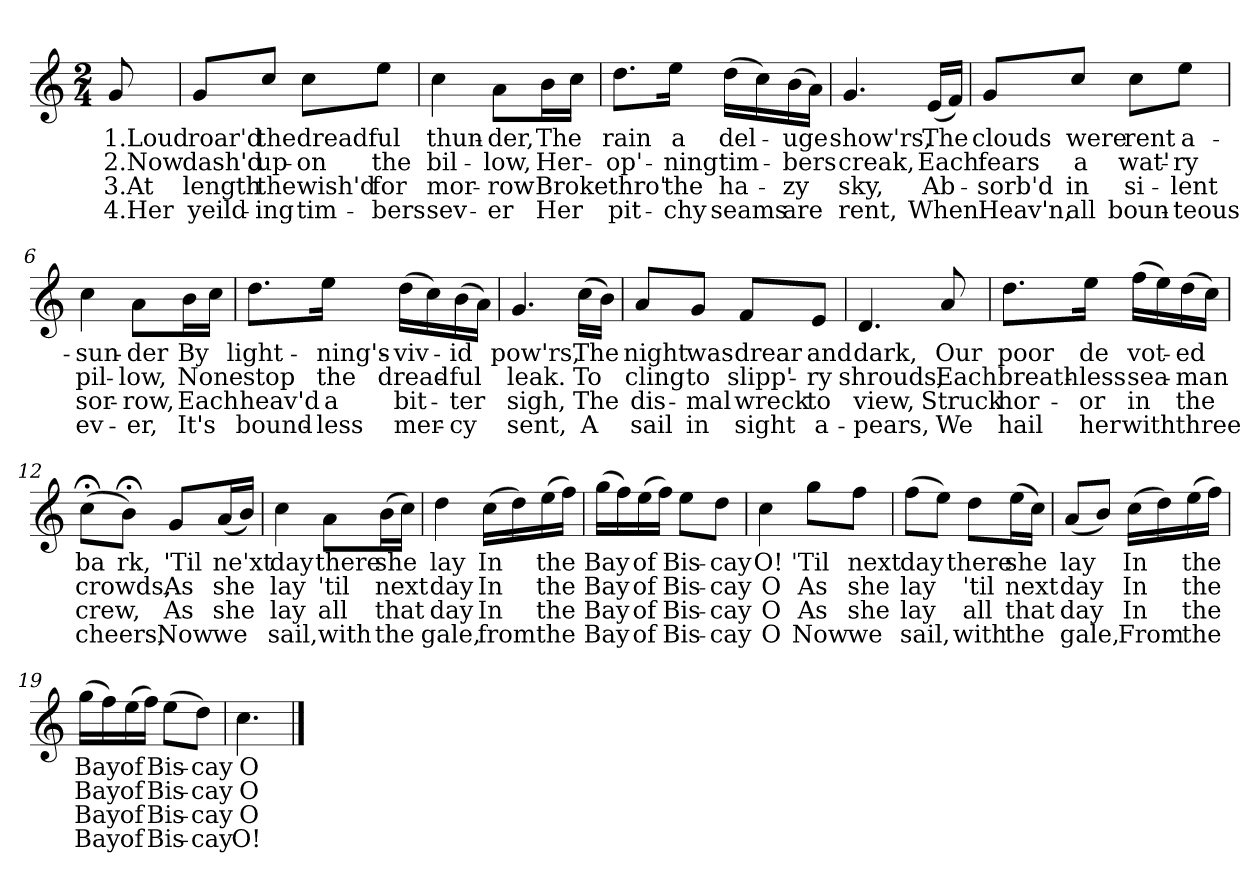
**kern	**text	**text	**text	**text
*part1	*part1	*part1	*part1	*part1
*staff1	*staff1	*staff1	*staff1	*staff1
*clefG2	*	*	*	*
*k[]	*	*	*	*
*C:	*	*	*	*
*M2/4	*	*	*	*
=	=	=	=	=
!	!LO:LY:b	!LO:LY:b	!LO:LY:b	!LO:LY:b
8g/	1.Loud	2.Now	3.At	4.Her
=1	=1	=1	=1	=1
!	!LO:LY:b	!LO:LY:b	!LO:LY:b	!LO:LY:b
8g/L	roar'd	dash'd	length	yeild-
!	!LO:LY:b	!LO:LY:b	!LO:LY:b	!LO:LY:b
8cc/J	the	up-	the	-ing
!	!LO:LY:b	!LO:LY:b	!LO:LY:b	!LO:LY:b
8cc\L	dreadful	-on	wish'd	tim-
!	!	!LO:LY:b	!LO:LY:b	!LO:LY:b
8ee\J	.	the	for	-bers
=2	=2	=2	=2	=2
!	!LO:LY:b	!LO:LY:b	!LO:LY:b	!LO:LY:b
4cc\	thun-	bil-	mor-	sev-
!	!LO:LY:b	!LO:LY:b	!LO:LY:b	!LO:LY:b
8a\L	-der,	-low,	-row	-er
!	!LO:LY:b	!LO:LY:b	!LO:LY:b	!LO:LY:b
16b\L	The	Her-	Broke	Her
16cc\JJ	.	.	.	.
=3	=3	=3	=3	=3
!	!LO:LY:b	!LO:LY:b	!LO:LY:b	!LO:LY:b
8.dd\L	rain	-op'-	thro'	pit-
!	!LO:LY:b	!LO:LY:b	!LO:LY:b	!LO:LY:b
16ee\Jk	a	-ning	the	-chy
!	!LO:LY:b	!LO:LY:b	!LO:LY:b	!LO:LY:b
(>16dd\LL	del-	tim-	ha-	seams
16cc\)	.	.	.	.
!	!LO:LY:b	!LO:LY:b	!LO:LY:b	!LO:LY:b
(>16b\	-uge	-bers	-zy	are
16a\JJ)	.	.	.	.
=4	=4	=4	=4	=4
!	!LO:LY:b	!LO:LY:b	!LO:LY:b	!LO:LY:b
4.g/	show'rs,	creak,	sky,	rent,
!	!LO:LY:b	!LO:LY:b	!LO:LY:b	!LO:LY:b
(>16e/LL	The	Each	Ab-	When
16f/JJ)	.	.	.	.
!!LO:LB:g=z
=5	=5	=5	=5	=5
!	!LO:LY:b	!LO:LY:b	!LO:LY:b	!LO:LY:b
8g/L	clouds	fears	-sorb'd	Heav'n,
!	!LO:LY:b	!LO:LY:b	!LO:LY:b	!LO:LY:b
8cc/J	were	a	in	all
!	!LO:LY:b	!LO:LY:b	!LO:LY:b	!LO:LY:b
8cc\L	rent	wat'-	si-	boun-
!	!LO:LY:b	!LO:LY:b	!LO:LY:b	!LO:LY:b
8ee\J	a-	-ry	-lent	-teous
=6	=6	=6	=6	=6
!	!LO:LY:b	!LO:LY:b	!LO:LY:b	!LO:LY:b
4cc\	-sun-	pil-	sor-	ev-
!	!LO:LY:b	!LO:LY:b	!LO:LY:b	!LO:LY:b
8a\L	-der	-low,	-row,	-er,
!	!LO:LY:b	!LO:LY:b	!LO:LY:b	!LO:LY:b
16b\L	By	None	Each	It's
16cc\JJ	.	.	.	.
=7	=7	=7	=7	=7
!	!LO:LY:b	!LO:LY:b	!LO:LY:b	!LO:LY:b
8.dd\L	light-	stop	heav'd	bound-
!	!LO:LY:b	!LO:LY:b	!LO:LY:b	!LO:LY:b
16ee\Jk	-ning's-	the	a	-less
!	!LO:LY:b	!LO:LY:b	!LO:LY:b	!LO:LY:b
(>16dd\LL	-viv-	dread-	bit-	mer-
16cc\)	.	.	.	.
!	!LO:LY:b	!LO:LY:b	!LO:LY:b	!LO:LY:b
(>16b\	-id	-ful	-ter	-cy
16a\JJ)	.	.	.	.
=8	=8	=8	=8	=8
!	!LO:LY:b	!LO:LY:b	!LO:LY:b	!LO:LY:b
4.g/	pow'rs,	leak.	sigh,	sent,
!	!LO:LY:b	!LO:LY:b	!LO:LY:b	!LO:LY:b
(>16cc\LL	The	To	The	A
16b\JJ)	.	.	.	.
!!LO:LB:g=z
=9	=9	=9	=9	=9
!	!LO:LY:b	!LO:LY:b	!LO:LY:b	!LO:LY:b
8a/L	night	cling	dis-	sail
!	!LO:LY:b	!LO:LY:b	!LO:LY:b	!LO:LY:b
8g/J	was	to	-mal	in
!	!LO:LY:b	!LO:LY:b	!LO:LY:b	!LO:LY:b
8f/L	drear	slipp'-	wreck	sight
!	!LO:LY:b	!LO:LY:b	!LO:LY:b	!LO:LY:b
8e/J	and	-ry	to	a-
=10	=10	=10	=10	=10
!	!LO:LY:b	!LO:LY:b	!LO:LY:b	!LO:LY:b
4.d/	dark,	shrouds,	view,	-pears,
!	!LO:LY:b	!LO:LY:b	!LO:LY:b	!LO:LY:b
8a/	Our	Each	Struck	We
=11	=11	=11	=11	=11
!	!LO:LY:b	!LO:LY:b	!LO:LY:b	!LO:LY:b
8.dd\L	poor	breath-	hor-	hail
!	!LO:LY:b	!LO:LY:b	!LO:LY:b	!LO:LY:b
16ee\Jk	de	-less	-or	her
!	!LO:LY:b	!LO:LY:b	!LO:LY:b	!LO:LY:b
(>16ff\LL	vot-	sea-	in	with
16ee\)	.	.	.	.
!	!LO:LY:b	!LO:LY:b	!LO:LY:b	!LO:LY:b
(>16dd\	-ed	-man	the	three
16cc\JJ)	.	.	.	.
=12	=12	=12	=12	=12
!	!LO:LY:b	!LO:LY:b	!LO:LY:b	!LO:LY:b
(>8cc;<\L	ba	crowds,	crew,	cheers,
!	!LO:LY:b	!	!	!
8b;<\J)	rk,	.	.	.
!	!LO:LY:b	!LO:LY:b	!LO:LY:b	!LO:LY:b
8g/L	'Til	As	As	Now
!	!LO:LY:b	!LO:LY:b	!LO:LY:b	!LO:LY:b
(>16a/L	ne'xt	she	she	we
16b/JJ)	.	.	.	.
!!LO:LB:g=z
=13	=13	=13	=13	=13
!	!LO:LY:b	!LO:LY:b	!LO:LY:b	!LO:LY:b
4cc\	day	lay	lay	sail,
!	!LO:LY:b	!LO:LY:b	!LO:LY:b	!LO:LY:b
8a\L	there	'til	all	with
!	!LO:LY:b	!LO:LY:b	!LO:LY:b	!LO:LY:b
(>16b\L	she	next	that	the
16cc\JJ)	.	.	.	.
=14	=14	=14	=14	=14
!	!LO:LY:b	!LO:LY:b	!LO:LY:b	!LO:LY:b
4dd\	lay	day	day	gale,
!	!LO:LY:b	!LO:LY:b	!LO:LY:b	!LO:LY:b
(>16cc\LL	In	In	In	from
16dd\)	.	.	.	.
!	!LO:LY:b	!LO:LY:b	!LO:LY:b	!LO:LY:b
(>16ee\	the	the	the	the
16ff\JJ)	.	.	.	.
=15	=15	=15	=15	=15
!	!LO:LY:b	!LO:LY:b	!LO:LY:b	!LO:LY:b
(>16gg\LL	Bay	Bay	Bay	Bay
16ff\)	.	.	.	.
!	!LO:LY:b	!LO:LY:b	!LO:LY:b	!LO:LY:b
(>16ee\	of	of	of	of
16ff\JJ)	.	.	.	.
!	!LO:LY:b	!LO:LY:b	!LO:LY:b	!LO:LY:b
8ee\L	Bis-	Bis-	Bis-	Bis-
!	!LO:LY:b	!LO:LY:b	!LO:LY:b	!LO:LY:b
8dd\J	-cay	-cay	-cay	-cay
=16	=16	=16	=16	=16
!	!LO:LY:b	!LO:LY:b	!LO:LY:b	!LO:LY:b
4cc\	O!	O	O	O
!	!LO:LY:b	!LO:LY:b	!LO:LY:b	!LO:LY:b
8gg\L	'Til	As	As	Now
!	!LO:LY:b	!LO:LY:b	!LO:LY:b	!LO:LY:b
8ff\J	next	she	she	we
!!LO:LB:g=z
=17	=17	=17	=17	=17
!	!LO:LY:b	!LO:LY:b	!LO:LY:b	!LO:LY:b
(>8ff\L	day	lay	lay	sail,
8ee\J)	.	.	.	.
!	!LO:LY:b	!LO:LY:b	!LO:LY:b	!LO:LY:b
8dd\L	there	'til	all	with
!	!LO:LY:b	!LO:LY:b	!LO:LY:b	!LO:LY:b
(>16ee\L	she	next	that	the
16cc\JJ)	.	.	.	.
=18	=18	=18	=18	=18
!	!LO:LY:b	!LO:LY:b	!LO:LY:b	!LO:LY:b
(>8a/L	lay	day	day	gale,
8b/J)	.	.	.	.
!	!LO:LY:b	!LO:LY:b	!LO:LY:b	!LO:LY:b
(>16cc\LL	In	In	In	From
16dd\)	.	.	.	.
!	!LO:LY:b	!LO:LY:b	!LO:LY:b	!LO:LY:b
(>16ee\	the	the	the	the
16ff\JJ)	.	.	.	.
=19	=19	=19	=19	=19
!	!LO:LY:b	!LO:LY:b	!LO:LY:b	!LO:LY:b
(>16gg\LL	Bay	Bay	Bay	Bay
16ff\)	.	.	.	.
!	!LO:LY:b	!LO:LY:b	!LO:LY:b	!LO:LY:b
(>16ee\	of	of	of	of
16ff\JJ)	.	.	.	.
!	!LO:LY:b	!LO:LY:b	!LO:LY:b	!LO:LY:b
(>8ee\L	Bis-	Bis-	Bis-	Bis-
!	!LO:LY:b	!LO:LY:b	!LO:LY:b	!LO:LY:b
8dd\J)	-cay	-cay	-cay	-cay
=20	=20	=20	=20	=20
!	!LO:LY:b	!LO:LY:b	!LO:LY:b	!LO:LY:b
4.cc\	O	O	O	O!
==	==	==	==	==
*-	*-	*-	*-	*-
